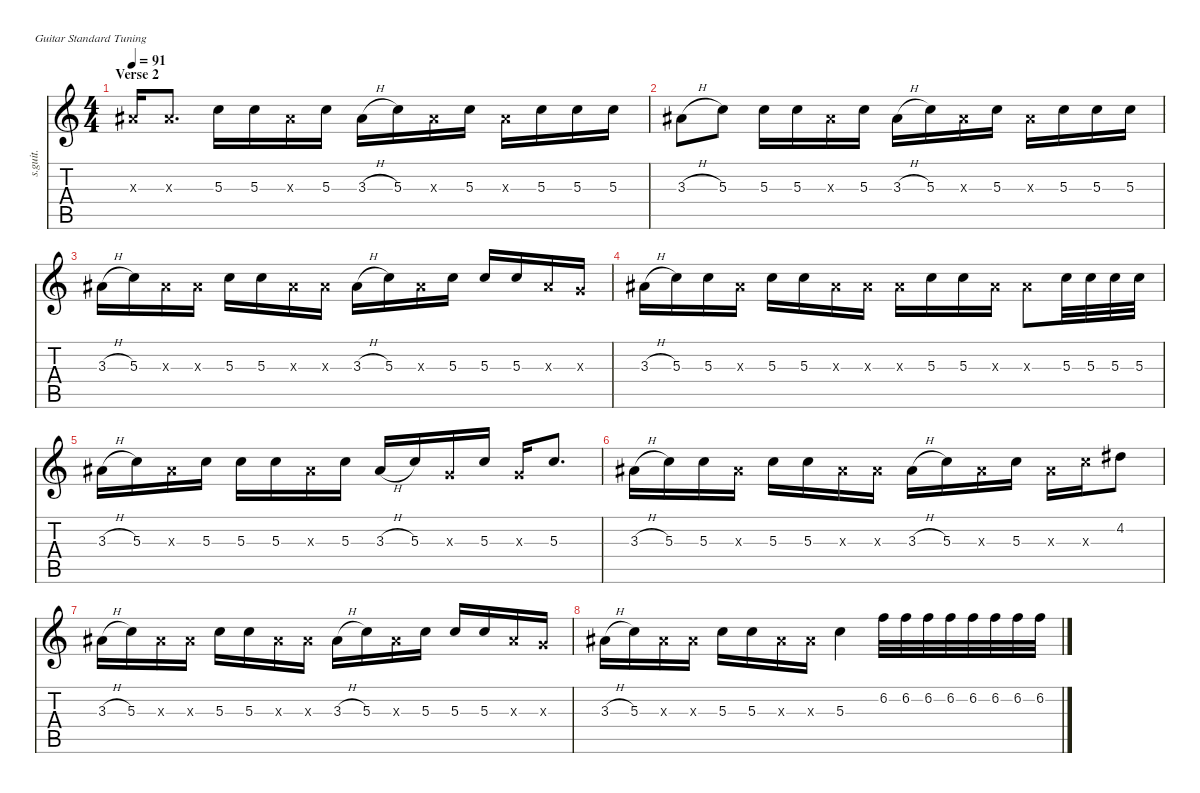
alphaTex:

\defaultSystemsLayout 4
\hideDynamics
\bracketExtendMode nobrackets
\track ("Josh - Clean" "s.guit.") {instrument electricguitarclean}
\staff {score tabs}
\tuning (E4 B3 G3 D3 A2 E2)
\ts (4 4)
\section ("" "Verse 2")
\tempo 91
\clef g2
\ks c
3.3{x acc #}.16{dy ff} 3.3{x acc #}.8{d} 5.3.16 5.3.16 3.3{x acc #}.16 5.3.16 3.3{h acc #}.16 5.3.16 3.3{x acc #}.16 5.3.16 3.3{x acc #}.16 5.3.16 5.3.16 5.3.16 |
3.3{h acc #}.8 5.3.8 5.3.16 5.3.16 3.3{x acc #}.16 5.3.16 3.3{h acc #}.16 5.3.16 3.3{x acc #}.16 5.3.16 3.3{x acc #}.16 5.3.16 5.3.16 5.3.16 |
3.3{h acc #}.16 5.3.16 3.3{x acc #}.16 3.3{x acc #}.16 5.3.16 5.3.16 3.3{x acc #}.16 3.3{x acc #}.16 3.3{h acc #}.16 5.3.16 3.3{x acc #}.16 5.3.16 5.3.16 5.3.16 3.3{x acc #}.16 0.3{x}.16 |
3.3{h acc #}.16 5.3.16 5.3.16 3.3{x acc #}.16 5.3.16 5.3.16 3.3{x acc #}.16 3.3{x acc #}.16 3.3{x acc #}.16 5.3.16 5.3.16 3.3{x acc #}.16 3.3{x acc #}.8 5.3.32 5.3.32 5.3.32 5.3.32 |
3.3{h acc #}.16 5.3.16 3.3{x acc #}.16 5.3.16 5.3.16 5.3.16 3.3{x acc #}.16 5.3.16 3.3{h acc #}.16 5.3.16 0.3{x}.16 5.3.16 0.3{x}.16 5.3.8{d} |
3.3{h acc #}.16 5.3.16 5.3.16 3.3{x acc #}.16 5.3.16 5.3.16 3.3{x acc #}.16 3.3{x acc #}.16 3.3{h acc #}.16 5.3.16 3.3{x acc #}.16 5.3.16 3.3{x acc #}.16 5.3{x}.16 4.2{acc #}.8 |
3.3{h acc #}.16 5.3.16 3.3{x acc #}.16 3.3{x acc #}.16 5.3.16 5.3.16 3.3{x acc #}.16 3.3{x acc #}.16 3.3{h acc #}.16 5.3.16 3.3{x acc #}.16 5.3.16 5.3.16 5.3.16 3.3{x acc #}.16 0.3{x}.16 |
3.3{h acc #}.16 5.3.16 3.3{x acc #}.16 3.3{x acc #}.16 5.3.16 5.3.16 3.3{x acc #}.16 3.3{x acc #}.16 5.3.4 6.2.32 6.2.32 6.2.32 6.2.32 6.2.32 6.2.32 6.2.32 6.2.32
